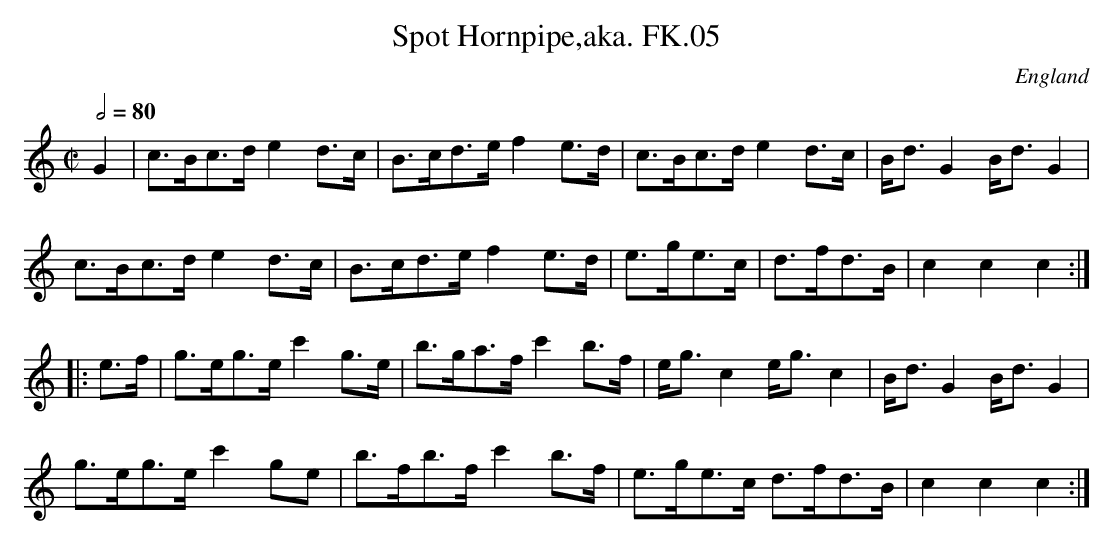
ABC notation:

X:1
T:Spot Hornpipe,aka. FK.05
M:C|
L:1/8
Q:1/2=80
O:England
notC:"Swallow's MS p.4" identical to FK.23
K:C major
G2 | c>Bc>d e2 d>c | B>cd>e f2 e>d | c>Bc>d e2 d>c | B<d G2 B<d G2 |!
c>Bc>d e2 d>c |B>cd>e f2 e>d | e>ge>c | d>fd>B | c2 c2 c2 :|!
|:e>f | g>eg>e c'2 g>e | b>ga>f c'2 b>f | e<g c2 e<g c2 | B<d G2 B<d G2 |!
g>eg>e c'2 ge | b>fb>f c'2 b>f | e>ge>c  d>fd>B | c2 c2 c2 :|
